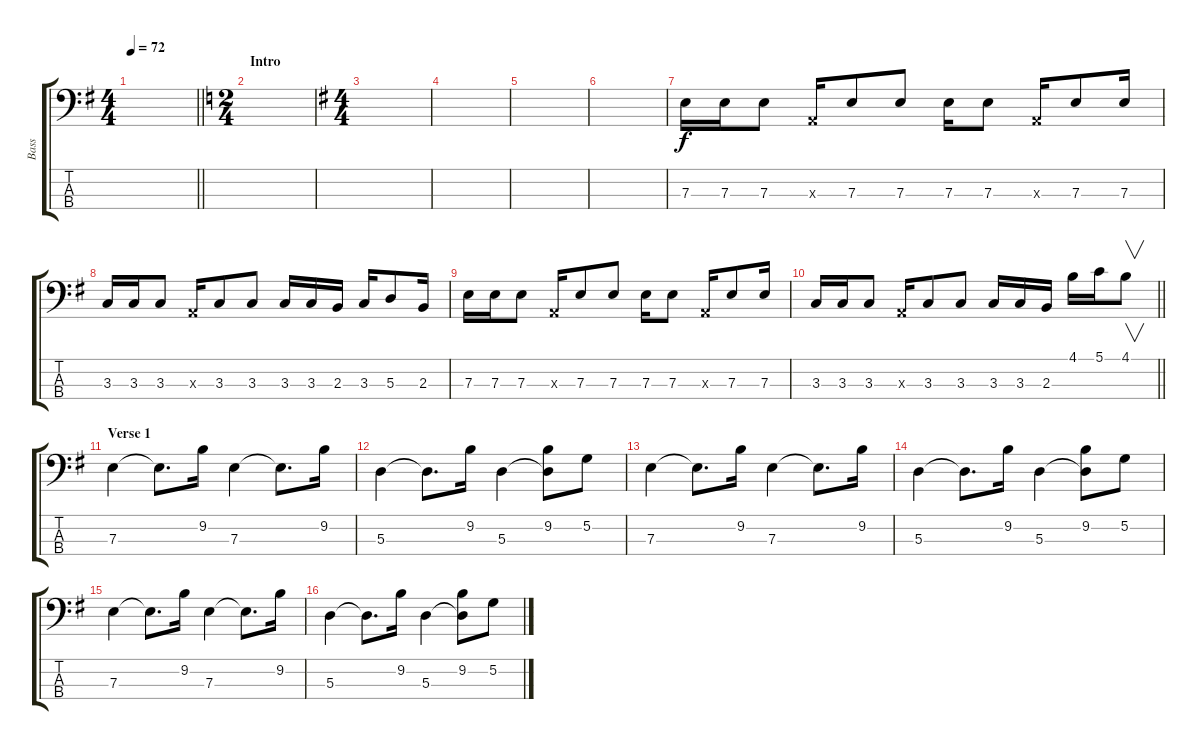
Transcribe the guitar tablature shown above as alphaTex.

\track ("Bass" "Bass") {instrument electricbassfinger}
\staff {score tabs}
\tuning (G2 D2 A1 E1) {hide}
\ts (4 4)
\tempo 72
\clef f4
\barLineRight lightlight
\ks g
|
\ts (2 4)
\section ("" "Intro")
\ks c
|
\ts (4 4)
\ks g
|
|
|
|
7.3.16 7.3.16 7.3.8 0.3{x}.16 7.3.8 7.3.8 7.3.16 7.3.8 0.3{x}.16 7.3.8 7.3.16 |
3.3.16 3.3.16 3.3.8 0.3{x}.16 3.3.8 3.3.8 3.3.16 3.3.16 2.3.16 3.3.16 5.3.8 2.3.16 |
7.3.16 7.3.16 7.3.8 0.3{x}.16 7.3.8 7.3.8 7.3.16 7.3.8 0.3{x}.16 7.3.8 7.3.16 |
\barLineRight lightlight
3.3.16 3.3.16 3.3.8 0.3{x}.16 3.3.8 3.3.8 3.3.16 3.3.16 2.3.16 4.1.16 5.1.16 4.1.8{v} |
\section ("" "Verse 1")
7.3.4 7.3{t}.8{d} 9.2.16 7.3.4 7.3{t}.8{d} 9.2.16 |
5.3.4 5.3{t}.8{d} 9.2.16 5.3.4 (9.2 5.3{t}).8 5.2.8 |
7.3.4 7.3{t}.8{d} 9.2.16 7.3.4 7.3{t}.8{d} 9.2.16 |
5.3.4 5.3{t}.8{d} 9.2.16 5.3.4 (9.2 5.3{t}).8 5.2.8 |
7.3.4 7.3{t}.8{d} 9.2.16 7.3.4 7.3{t}.8{d} 9.2.16 |
5.3.4 5.3{t}.8{d} 9.2.16 5.3.4 (9.2 5.3{t}).8 5.2.8
